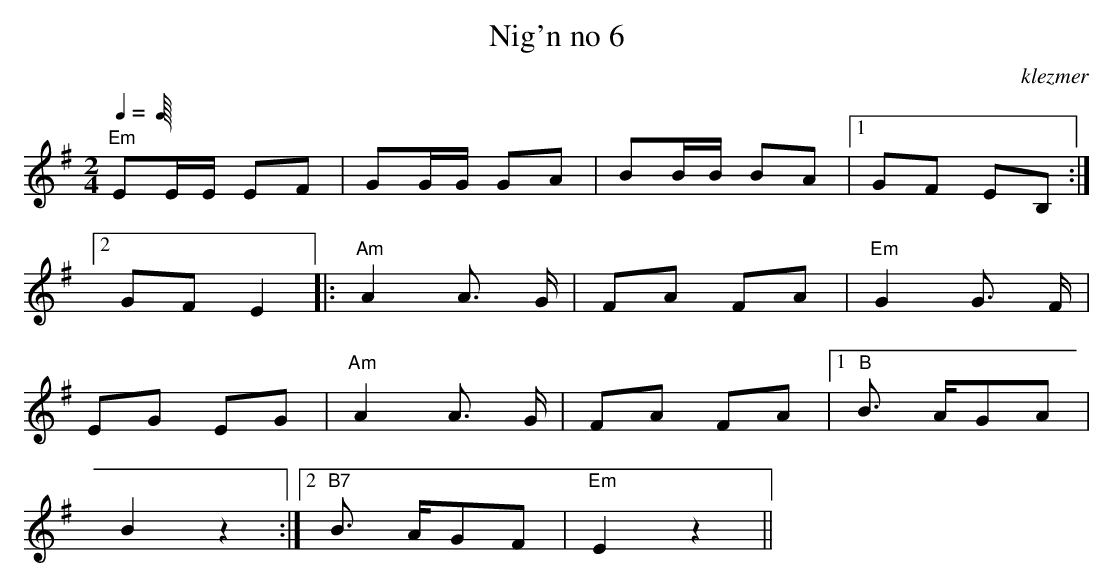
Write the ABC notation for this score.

X:1
T:Nig'n no 6
O:klezmer
M:2/4
L:1/8
Q:1/4=
K:Em
V:1
"Em" EE/E/ EF |GG/G/ GA |BB/B/ BA |1 GF EB, :|2
GF E2 || |:"Am" A2 A3/2 G/|FA FA |"Em" G2 G3/2 F/|
EG EG |"Am" A2 A3/2 G/|FA FA |1 "B" B3/2 A/GA |
B2 z2 :|2 "B7" B3/2 A/GF |"Em" E2 z2 ||
